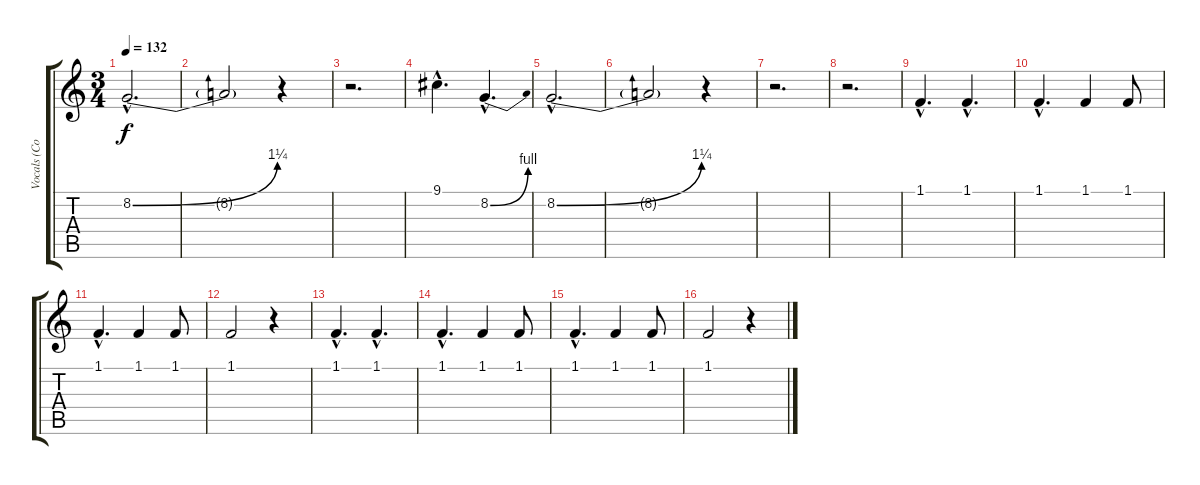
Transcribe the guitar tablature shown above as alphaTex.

\track ("Vocals (Corin)" "Vocals (Co") {instrument brightacousticpiano}
\staff {score tabs}
\tuning (E4 B3 G3 D3 A2 E2) {hide}
\ts (3 4)
\tempo 132
\clef g2
\ks c
8.2{be (bend 0 0 60 5) hac}.2{d dy f} |
8.2{t}.2 r.4 |
r.2{d} |
9.1{hac}.4{d} 8.2{be (bend 0 0 60 4) hac}.4{d} |
8.2{be (bend 0 0 60 5) hac}.2{d} |
8.2{t}.2 r.4 |
r.2{d} |
r.2{d} |
1.1{hac}.4{d} 1.1{hac}.4{d} |
1.1{hac}.4{d} 1.1.4 1.1.8 |
1.1{hac}.4{d} 1.1.4 1.1.8 |
1.1.2 r.4 |
1.1{hac}.4{d} 1.1{hac}.4{d} |
1.1{hac}.4{d} 1.1.4 1.1.8 |
1.1{hac}.4{d} 1.1.4 1.1.8 |
1.1.2 r.4
